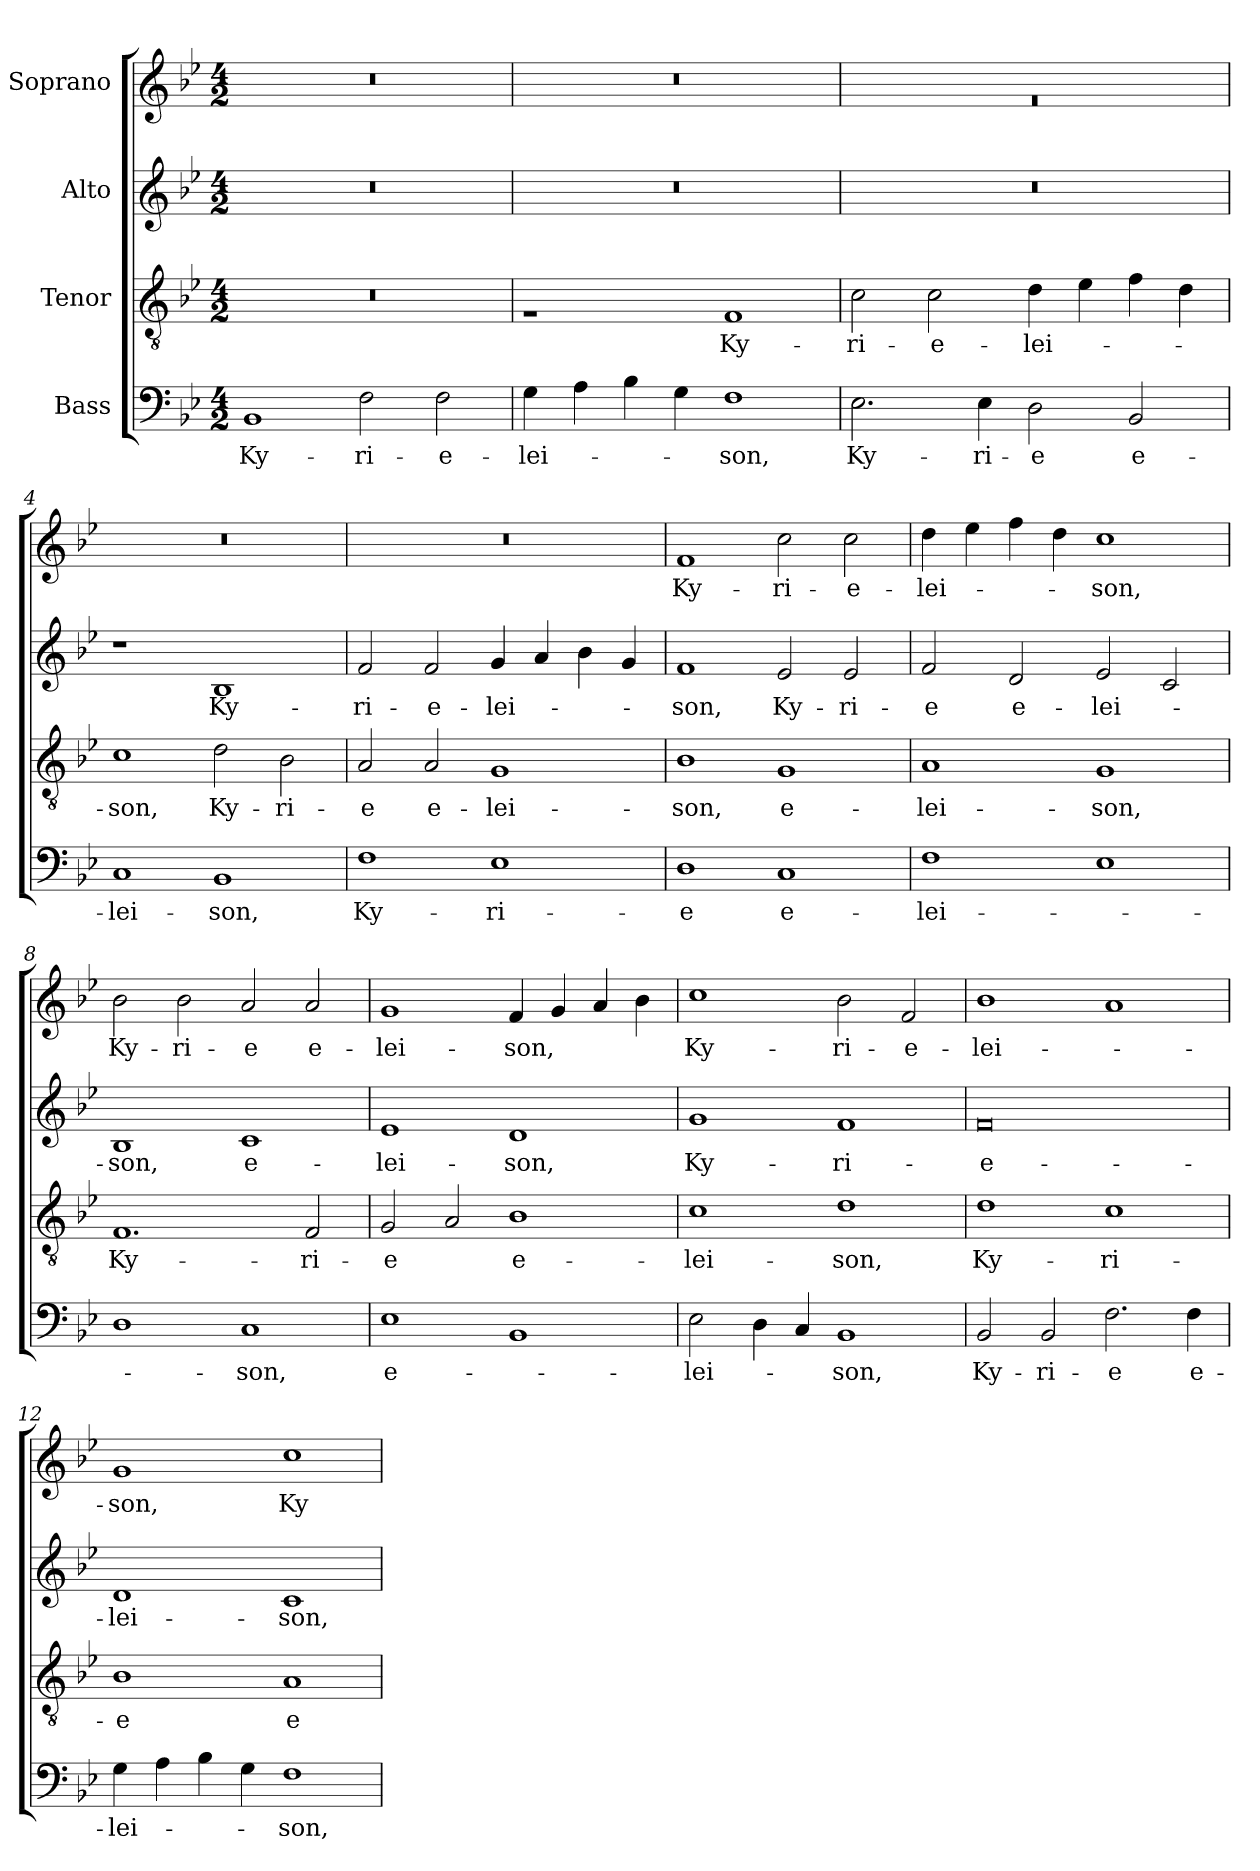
**kern	**text	**kern	**text	**kern	**text	**kern	**text
*part4	*part4	*part3	*part3	*part2	*part2	*part1	*part1
*staff4	*staff4	*staff3	*staff3	*staff2	*staff2	*staff1	*staff1
*I"Bass	*	*I"Tenor	*	*I"Alto	*	*I"Soprano	*
*clefF4	*	*clefGv2	*	*clefG2	*	*clefG2	*
*k[b-e-]	*	*k[b-e-]	*	*k[b-e-]	*	*k[b-e-]	*
*B-:	*	*B-:	*	*B-:	*	*B-:	*
*M4/2	*	*M4/2	*	*M4/2	*	*M4/2	*
*MM180	*	*MM180	*	*MM180	*	*MM180	*
=1	=1	=1	=1	=1	=1	=1	=1
!	!LO:LY:b	!	!	!	!	!	!
1BB-	Ky-	0r	.	0r	.	0r	.
!	!LO:LY:b	!	!	!	!	!	!
2F\	-ri-	.	.	.	.	.	.
!	!LO:LY:b	!	!	!	!	!	!
2F\	-e-	.	.	.	.	.	.
=2	=2	=2	=2	=2	=2	=2	=2
!	!LO:LY:b	!	!	!	!	!	!
4G\	-lei-	1rG	.	0r	.	0r	.
4A\	.	.	.	.	.	.	.
4B-\	.	.	.	.	.	.	.
4G\	.	.	.	.	.	.	.
!	!LO:LY:b	!	!LO:LY:b	!	!	!	!
1F	-son,	1F	Ky-	.	.	.	.
=3	=3	=3	=3	=3	=3	=3	=3
!	!LO:LY:b	!	!LO:LY:b	!	!	!	!
2.E-\	Ky-	2c\	-ri-	0r	.	0ra	.
!	!	!	!LO:LY:b	!	!	!	!
.	.	2c\	-e-	.	.	.	.
!	!LO:LY:b	!	!	!	!	!	!
4E-\	-ri-	.	.	.	.	.	.
!	!LO:LY:b	!	!LO:LY:b	!	!	!	!
2D\	-e	4d\	-lei-	.	.	.	.
.	.	4e-\	.	.	.	.	.
!	!LO:LY:b	!	!	!	!	!	!
2BB-/	e-	4f\	.	.	.	.	.
.	.	4d\	.	.	.	.	.
=4	=4	=4	=4	=4	=4	=4	=4
!	!LO:LY:b	!	!LO:LY:b	!	!	!	!
1C	-lei-	1c	-son,	1r	.	0r	.
!	!LO:LY:b	!	!LO:LY:b	!	!LO:LY:b	!	!
1BB-	-son,	2d\	Ky-	1B-	Ky-	.	.
!	!	!	!LO:LY:b	!	!	!	!
.	.	2B-\	-ri-	.	.	.	.
=5	=5	=5	=5	=5	=5	=5	=5
!	!LO:LY:b	!	!LO:LY:b	!	!LO:LY:b	!	!
1F	Ky-	2A/	-e	2f/	-ri-	0r	.
!	!	!	!LO:LY:b	!	!LO:LY:b	!	!
.	.	2A/	e-	2f/	-e-	.	.
!	!LO:LY:b	!	!LO:LY:b	!	!LO:LY:b	!	!
1E-	-ri-	1G	-lei-	4g/	-lei-	.	.
.	.	.	.	4a/	.	.	.
.	.	.	.	4b-\	.	.	.
.	.	.	.	4g/	.	.	.
!!LO:LB:g=z
=6	=6	=6	=6	=6	=6	=6	=6
!	!LO:LY:b	!	!LO:LY:b	!	!LO:LY:b	!	!LO:LY:b
1D	-e	1B-	-son,	1f	-son,	1f	Ky-
!	!LO:LY:b	!	!LO:LY:b	!	!LO:LY:b	!	!LO:LY:b
1C	e-	1G	e-	2e-/	Ky-	2cc\	-ri-
!	!	!	!	!	!LO:LY:b	!	!LO:LY:b
.	.	.	.	2e-/	-ri-	2cc\	-e-
=7	=7	=7	=7	=7	=7	=7	=7
!	!LO:LY:b	!	!LO:LY:b	!	!LO:LY:b	!	!LO:LY:b
1F	-lei-	1A	-lei-	2f/	-e	4dd\	-lei-
.	.	.	.	.	.	4ee-\	.
!	!	!	!	!	!LO:LY:b	!	!
.	.	.	.	2d/	e-	4ff\	.
.	.	.	.	.	.	4dd\	.
!	!	!	!LO:LY:b	!	!LO:LY:b	!	!LO:LY:b
1E-	.	1G	-son,	2e-/	-lei-	1cc	-son,
.	.	.	.	2c/	.	.	.
=8	=8	=8	=8	=8	=8	=8	=8
!	!	!	!LO:LY:b	!	!LO:LY:b	!	!LO:LY:b
1D	.	1.F	Ky-	1B-	-son,	2b-\	Ky-
!	!	!	!	!	!	!	!LO:LY:b
.	.	.	.	.	.	2b-\	-ri-
!	!LO:LY:b	!	!	!	!LO:LY:b	!	!LO:LY:b
1C	-son,	.	.	1c	e-	2a/	-e
!	!	!	!LO:LY:b	!	!	!	!LO:LY:b
.	.	2F/	-ri-	.	.	2a/	e-
=9	=9	=9	=9	=9	=9	=9	=9
!	!LO:LY:b	!	!LO:LY:b	!	!LO:LY:b	!	!LO:LY:b
1E-	e-	2G/	-e	1e-	-lei-	1g	-lei-
.	.	2A/	.	.	.	.	.
!	!	!	!LO:LY:b	!	!LO:LY:b	!	!LO:LY:b
1BB-	.	1B-	e-	1d	-son,	4f/	-son,
.	.	.	.	.	.	4g/	.
.	.	.	.	.	.	4a/	.
.	.	.	.	.	.	4b-\	.
=10	=10	=10	=10	=10	=10	=10	=10
!	!LO:LY:b	!	!LO:LY:b	!	!LO:LY:b	!	!LO:LY:b
2E-\	-lei-	1c	-lei-	1g	Ky-	1cc	Ky-
4D\	.	.	.	.	.	.	.
4C/	.	.	.	.	.	.	.
!	!LO:LY:b	!	!LO:LY:b	!	!LO:LY:b	!	!LO:LY:b
1BB-	-son,	1d	-son,	1f	-ri-	2b-\	-ri-
!	!	!	!	!	!	!	!LO:LY:b
.	.	.	.	.	.	2f/	-e-
!!LO:LB:g=z
=11	=11	=11	=11	=11	=11	=11	=11
!	!LO:LY:b	!	!LO:LY:b	!	!LO:LY:b	!	!LO:LY:b
2BB-/	Ky-	1d	Ky-	0f	-e-	1b-	-lei-
!	!LO:LY:b	!	!	!	!	!	!
2BB-/	-ri-	.	.	.	.	.	.
!	!LO:LY:b	!	!LO:LY:b	!	!	!	!
2.F\	-e	1c	-ri-	.	.	1a	.
!	!LO:LY:b	!	!	!	!	!	!
4F\	e-	.	.	.	.	.	.
=12	=12	=12	=12	=12	=12	=12	=12
!	!LO:LY:b	!	!LO:LY:b	!	!LO:LY:b	!	!LO:LY:b
4G\	-lei-	1B-	-e	1d	-lei-	1g	-son,
4A\	.	.	.	.	.	.	.
4B-\	.	.	.	.	.	.	.
4G\	.	.	.	.	.	.	.
!	!LO:LY:b	!	!LO:LY:b	!	!LO:LY:b	!	!LO:LY:b
1F	-son,	1A	e-	1c	-son,	1cc	Ky-
=	=	=	=	=	=	=	=
*-	*-	*-	*-	*-	*-	*-	*-
